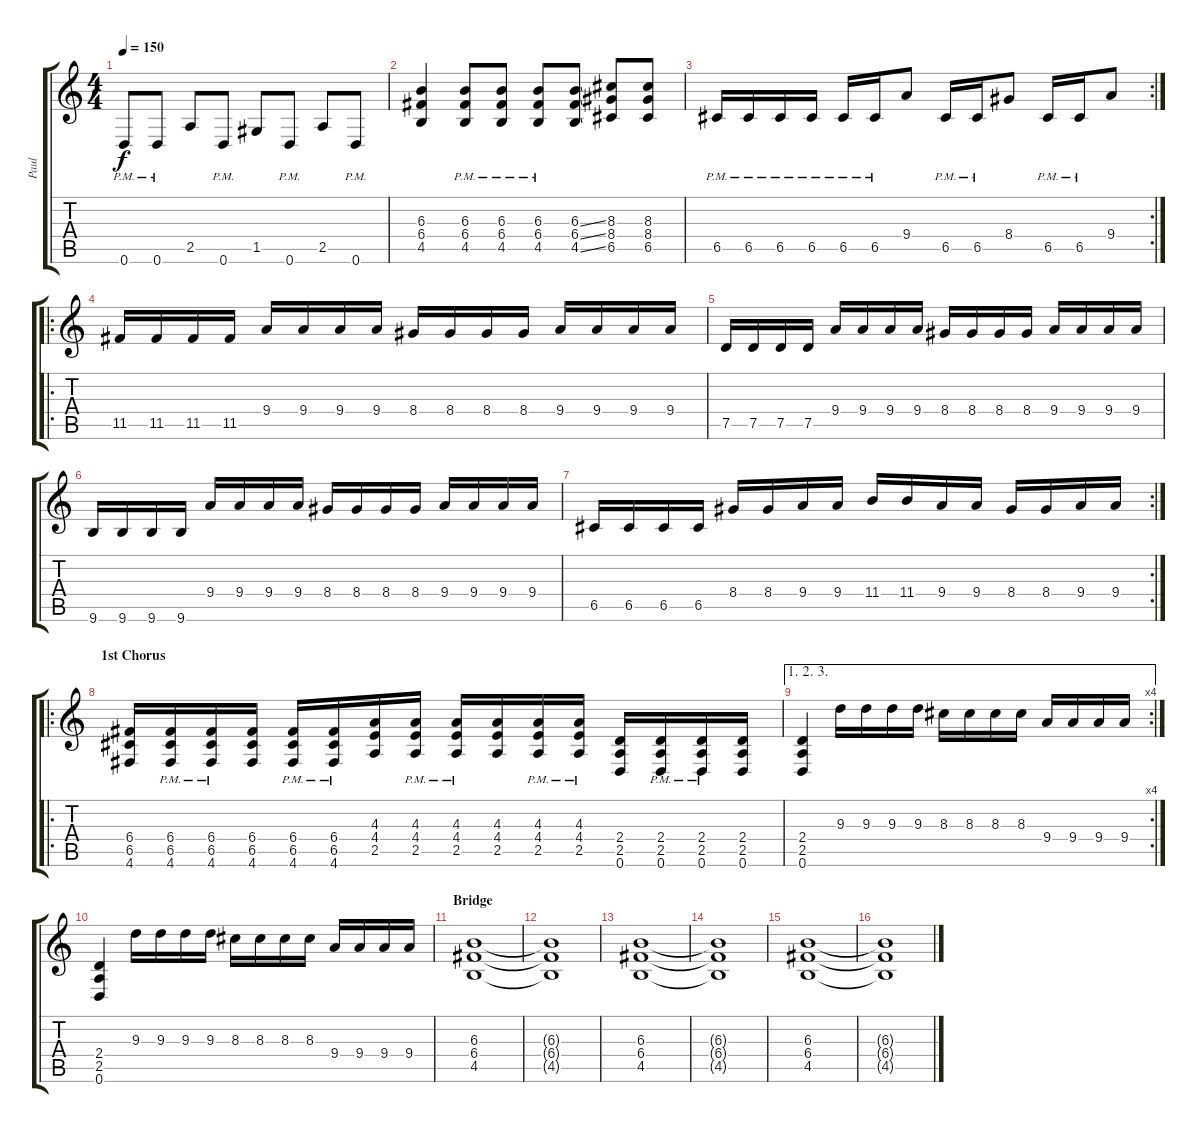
\track ("Paul" "Paul") {instrument distortionguitar}
\staff {score tabs}
\tuning (D4 A3 F3 C3 G2 D2) {hide}
\ts (4 4)
\tempo 150
\clef g2
\ks c
0.6{pm}.8{dy f} 0.6{pm}.8 2.5.8 0.6{pm}.8 1.5.8 0.6{pm}.8 2.5.8 0.6{pm}.8 |
(6.3 6.4 4.5).4 (6.3{pm} 6.4{pm} 4.5{pm}).8 (6.3{pm} 6.4{pm} 4.5{pm}).8 (6.3{pm} 6.4{pm} 4.5{pm}).8 (6.3{ss} 6.4{ss} 4.5{ss}).8 (8.3 8.4 6.5).8 (8.3 8.4 6.5).8 |
\rc 2
6.5{pm}.16 6.5{pm}.16 6.5{pm}.16 6.5{pm}.16 6.5{pm}.16 6.5{pm}.16 9.4.8 6.5{pm}.16 6.5{pm}.16 8.4.8 6.5{pm}.16 6.5{pm}.16 9.4.8 |
\ro
11.5.16 11.5.16 11.5.16 11.5.16 9.4.16 9.4.16 9.4.16 9.4.16 8.4.16 8.4.16 8.4.16 8.4.16 9.4.16 9.4.16 9.4.16 9.4.16 |
7.5.16 7.5.16 7.5.16 7.5.16 9.4.16 9.4.16 9.4.16 9.4.16 8.4.16 8.4.16 8.4.16 8.4.16 9.4.16 9.4.16 9.4.16 9.4.16 |
9.6.16 9.6.16 9.6.16 9.6.16 9.4.16 9.4.16 9.4.16 9.4.16 8.4.16 8.4.16 8.4.16 8.4.16 9.4.16 9.4.16 9.4.16 9.4.16 |
\rc 2
6.5.16 6.5.16 6.5.16 6.5.16 8.4.16 8.4.16 9.4.16 9.4.16 11.4.16 11.4.16 9.4.16 9.4.16 8.4.16 8.4.16 9.4.16 9.4.16 |
\ro
\section ("" "1st Chorus")
(6.4 6.5 4.6).16 (6.4{pm} 6.5{pm} 4.6{pm}).16 (6.4{pm} 6.5{pm} 4.6{pm}).16 (6.4 6.5 4.6).16 (6.4{pm} 6.5{pm} 4.6{pm}).16 (6.4{pm} 6.5{pm} 4.6{pm}).16 (4.3 4.4 2.5).16 (4.3{pm} 4.4{pm} 2.5{pm}).16 (4.3{pm} 4.4{pm} 2.5{pm}).16 (4.3 4.4 2.5).16 (4.3{pm} 4.4{pm} 2.5{pm}).16 (4.3{pm} 4.4{pm} 2.5{pm}).16 (2.4 2.5 0.6).16 (2.4{pm} 2.5{pm} 0.6{pm}).16 (2.4{pm} 2.5{pm} 0.6{pm}).16 (2.4 2.5 0.6).16 |
\ae (1 2 3)
\rc 4
(2.4 2.5 0.6).4 9.3.16 9.3.16 9.3.16 9.3.16 8.3.16 8.3.16 8.3.16 8.3.16 9.4.16 9.4.16 9.4.16 9.4.16 |
(2.4 2.5 0.6).4 9.3.16 9.3.16 9.3.16 9.3.16 8.3.16 8.3.16 8.3.16 8.3.16 9.4.16 9.4.16 9.4.16 9.4.16 |
\section ("" "Bridge")
(6.3 6.4 4.5).1 |
(6.3{t} 6.4{t} 4.5{t}).1 |
(6.3 6.4 4.5).1 |
(6.3{t} 6.4{t} 4.5{t}).1 |
(6.3 6.4 4.5).1 |
(6.3{t} 6.4{t} 4.5{t}).1
